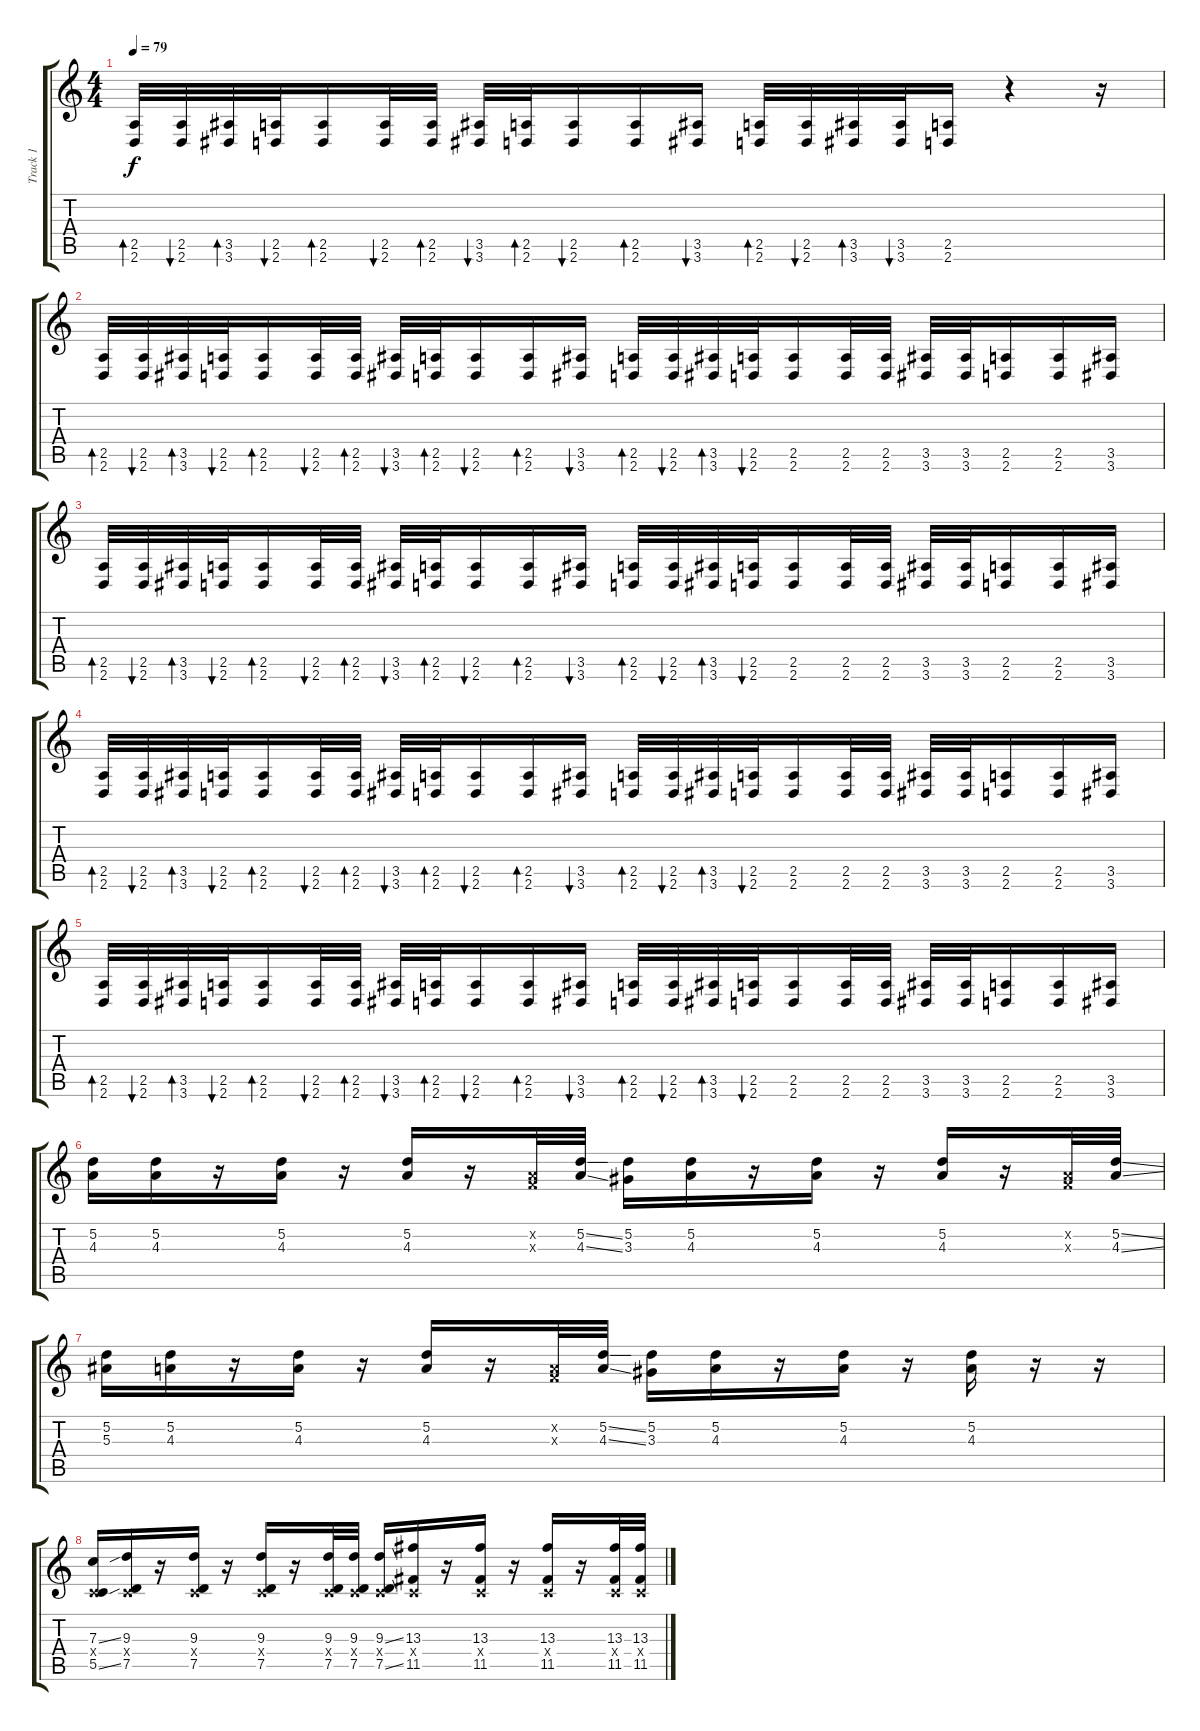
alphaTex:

\track ("Track 1" "Track 1") {instrument overdrivenguitar}
\staff {score tabs}
\tuning (D4 A3 F3 C3 G2 C2) {hide}
\ts (4 4)
\tempo 79
\clef g2
\ks c
(2.5 2.6).32{bd 60 dy f} (2.5 2.6).32{bu 60} (3.5 3.6).32{bd 60} (2.5 2.6).32{bu 60} (2.5 2.6).16{bd 60} (2.5 2.6).32{bu 60} (2.5 2.6).32{bd 60} (3.5 3.6).32{bu 60} (2.5 2.6).32{bd 60} (2.5 2.6).16{bu 60} (2.5 2.6).16{bd 60} (3.5 3.6).16{bu 60} (2.5 2.6).32{bd 60} (2.5 2.6).32{bu 60} (3.5 3.6).32{bd 60} (3.5 3.6).32{bu 60} (2.5 2.6).16 r.4 r.16 |
(2.5 2.6).32{bd 60} (2.5 2.6).32{bu 60} (3.5 3.6).32{bd 60} (2.5 2.6).32{bu 60} (2.5 2.6).16{bd 60} (2.5 2.6).32{bu 60} (2.5 2.6).32{bd 60} (3.5 3.6).32{bu 60} (2.5 2.6).32{bd 60} (2.5 2.6).16{bu 60} (2.5 2.6).16{bd 60} (3.5 3.6).16{bu 60} (2.5 2.6).32{bd 60} (2.5 2.6).32{bu 60} (3.5 3.6).32{bd 60} (2.5 2.6).32{bu 60} (2.5 2.6).16 (2.5 2.6).32 (2.5 2.6).32 (3.5 3.6).32 (3.5 3.6).32 (2.5 2.6).16 (2.5 2.6).16 (3.5 3.6).16 |
(2.5 2.6).32{bd 60} (2.5 2.6).32{bu 60} (3.5 3.6).32{bd 60} (2.5 2.6).32{bu 60} (2.5 2.6).16{bd 60} (2.5 2.6).32{bu 60} (2.5 2.6).32{bd 60} (3.5 3.6).32{bu 60} (2.5 2.6).32{bd 60} (2.5 2.6).16{bu 60} (2.5 2.6).16{bd 60} (3.5 3.6).16{bu 60} (2.5 2.6).32{bd 60} (2.5 2.6).32{bu 60} (3.5 3.6).32{bd 60} (2.5 2.6).32{bu 60} (2.5 2.6).16 (2.5 2.6).32 (2.5 2.6).32 (3.5 3.6).32 (3.5 3.6).32 (2.5 2.6).16 (2.5 2.6).16 (3.5 3.6).16 |
(2.5 2.6).32{bd 60} (2.5 2.6).32{bu 60} (3.5 3.6).32{bd 60} (2.5 2.6).32{bu 60} (2.5 2.6).16{bd 60} (2.5 2.6).32{bu 60} (2.5 2.6).32{bd 60} (3.5 3.6).32{bu 60} (2.5 2.6).32{bd 60} (2.5 2.6).16{bu 60} (2.5 2.6).16{bd 60} (3.5 3.6).16{bu 60} (2.5 2.6).32{bd 60} (2.5 2.6).32{bu 60} (3.5 3.6).32{bd 60} (2.5 2.6).32{bu 60} (2.5 2.6).16 (2.5 2.6).32 (2.5 2.6).32 (3.5 3.6).32 (3.5 3.6).32 (2.5 2.6).16 (2.5 2.6).16 (3.5 3.6).16 |
(2.5 2.6).32{bd 60} (2.5 2.6).32{bu 60} (3.5 3.6).32{bd 60} (2.5 2.6).32{bu 60} (2.5 2.6).16{bd 60} (2.5 2.6).32{bu 60} (2.5 2.6).32{bd 60} (3.5 3.6).32{bu 60} (2.5 2.6).32{bd 60} (2.5 2.6).16{bu 60} (2.5 2.6).16{bd 60} (3.5 3.6).16{bu 60} (2.5 2.6).32{bd 60} (2.5 2.6).32{bu 60} (3.5 3.6).32{bd 60} (2.5 2.6).32{bu 60} (2.5 2.6).16 (2.5 2.6).32 (2.5 2.6).32 (3.5 3.6).32 (3.5 3.6).32 (2.5 2.6).16 (2.5 2.6).16 (3.5 3.6).16 |
(5.2 4.3).16 (5.2 4.3).16 r.16 (5.2 4.3).16 r.16 (5.2 4.3).16 r.16 (0.2{x} 0.3{x}).32 (5.2{ss} 4.3{ss}).32 (5.2 3.3).16 (5.2 4.3).16 r.16 (5.2 4.3).16 r.16 (5.2 4.3).16 r.16 (0.2{x} 0.3{x}).32 (5.2{ss} 4.3{ss}).32 |
(5.2 5.3).16 (5.2 4.3).16 r.16 (5.2 4.3).16 r.16 (5.2 4.3).16 r.16 (0.2{x} 0.3{x}).32 (5.2{ss} 4.3{ss}).32 (5.2 3.3).16 (5.2 4.3).16 r.16 (5.2 4.3).16 r.16 (5.2 4.3).16 r.16 r.16 |
(7.3{ss} 0.4{x} 5.5{ss}).16 (9.3 0.4{x} 7.5).16 r.16 (9.3 0.4{x} 7.5).16 r.16 (9.3 0.4{x} 7.5).16 r.16 (9.3 0.4{x} 7.5).32 (9.3 0.4{x} 7.5).32 (9.3{ss} 0.4{x} 7.5{ss}).16 (13.3 0.4{x} 11.5).16 r.16 (13.3 0.4{x} 11.5).16 r.16 (13.3 0.4{x} 11.5).16 r.16 (13.3 0.4{x} 11.5).32 (13.3 0.4{x} 11.5).32
